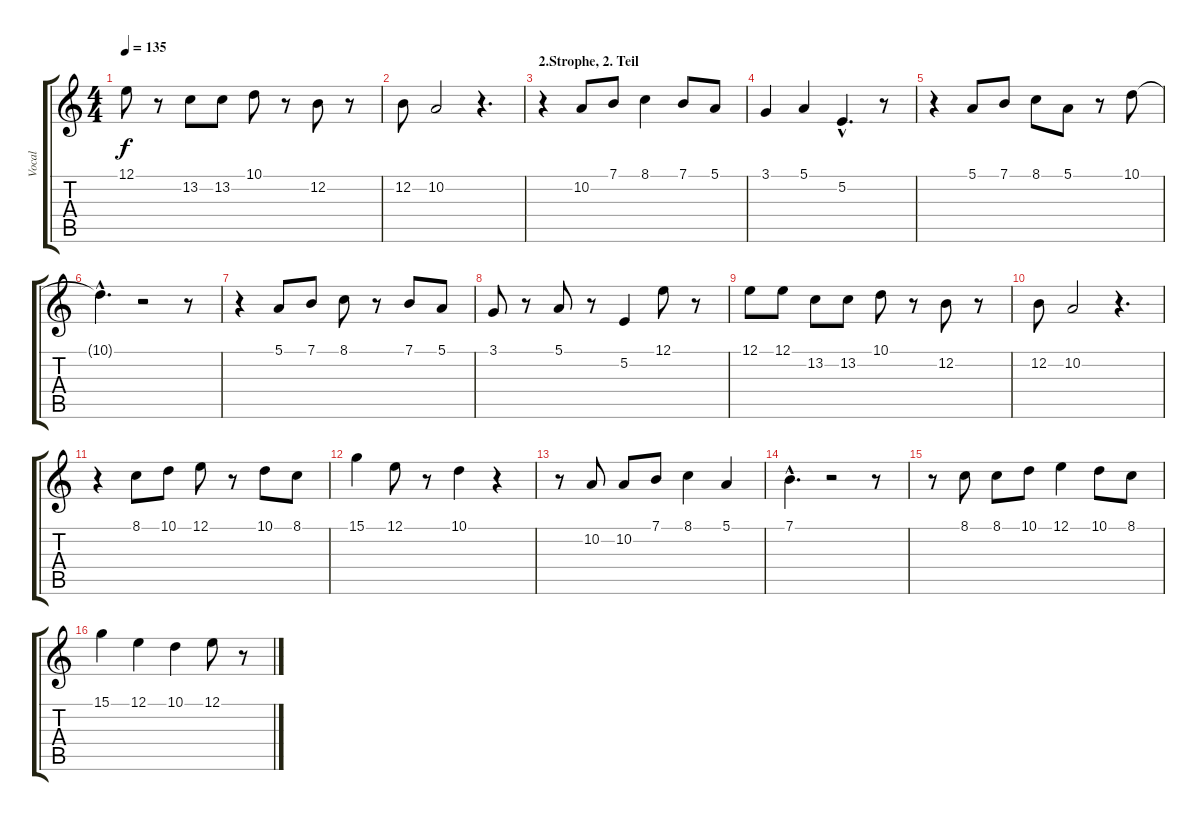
\track ("Vocal" "Vocal") {instrument lead1square}
\staff {score tabs}
\tuning (E4 B3 G3 D3 A2 E2) {hide}
\ts (4 4)
\tempo 135
\clef g2
\ks c
12.1.8{dy f} r.8 13.2.8 13.2.8 10.1.8 r.8 12.2.8 r.8 |
12.2.8 10.2.2 r.4{d} |
\section ("" "2.Strophe, 2. Teil")
r.4 10.2.8 7.1.8 8.1.4 7.1.8 5.1.8 |
3.1.4 5.1.4 5.2{hac}.4{d} r.8 |
r.4 5.1.8 7.1.8 8.1.8 5.1.8 r.8 10.1.8 |
10.1{hac t}.4{d} r.2 r.8 |
r.4 5.1.8 7.1.8 8.1.8 r.8 7.1.8 5.1.8 |
3.1.8 r.8 5.1.8 r.8 5.2.4 12.1.8 r.8 |
12.1.8 12.1.8 13.2.8 13.2.8 10.1.8 r.8 12.2.8 r.8 |
12.2.8 10.2.2 r.4{d} |
r.4 8.1.8 10.1.8 12.1.8 r.8 10.1.8 8.1.8 |
15.1.4 12.1.8 r.8 10.1.4 r.4 |
r.8 10.2.8 10.2.8 7.1.8 8.1.4 5.1.4 |
7.1{hac}.4{d} r.2 r.8 |
r.8 8.1.8 8.1.8 10.1.8 12.1.4 10.1.8 8.1.8 |
15.1.4 12.1.4 10.1.4 12.1.8 r.8
